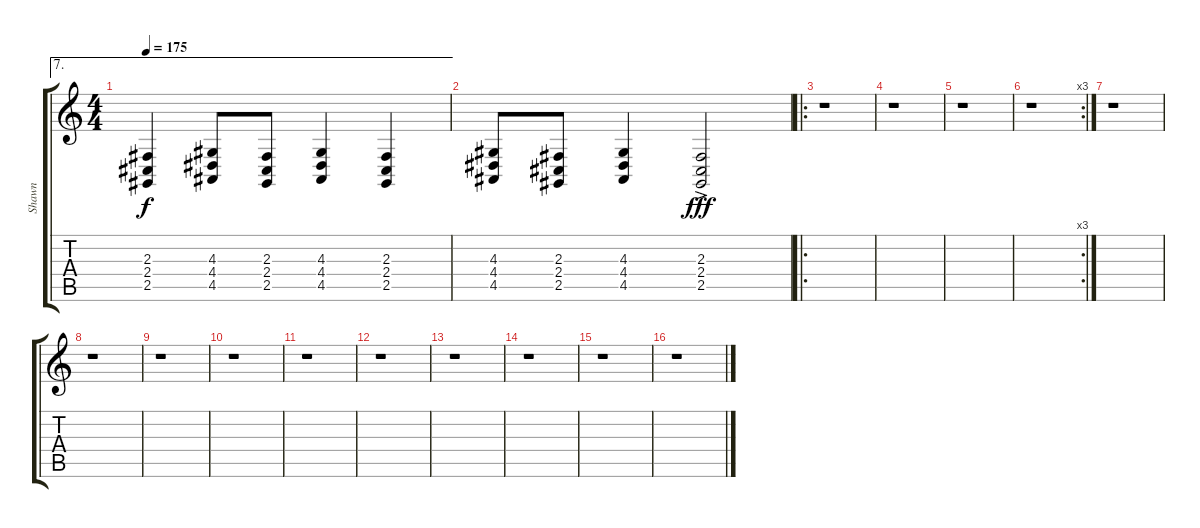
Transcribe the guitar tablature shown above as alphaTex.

\track ("Shawn" "Shawn") {instrument melodictom}
\staff {score tabs}
\tuning (Db4 Ab3 E3 B2 Gb2 B1) {hide}
\ae 7
\ts (4 4)
\tempo 175
\clef g2
\ks c
(2.3 2.4 2.5).4{dy f} (4.3 4.4 4.5).8 (2.3 2.4 2.5).8 (4.3 4.4 4.5).4 (2.3 2.4 2.5).4 |
(4.3 4.4 4.5).8 (2.3 2.4 2.5).8 (4.3 4.4 4.5).4 (2.3{ac} 2.4{ac} 2.5{ac}).2{dy fff} |
\ro
r.1 |
r.1 |
r.1 |
\rc 3
r.1 |
r.1 |
r.1 |
r.1 |
r.1 |
r.1 |
r.1 |
r.1 |
r.1 |
r.1 |
r.1
